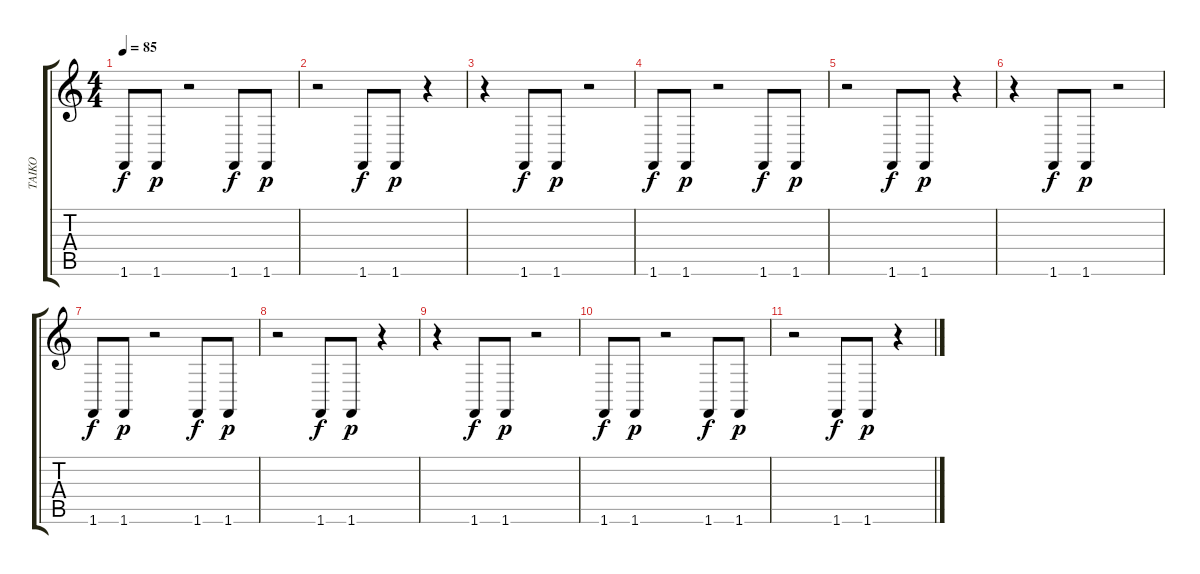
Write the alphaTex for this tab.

\track ("TAIKO" "TAIKO") {instrument taikodrum}
\staff {score tabs}
\tuning (E4 B3 G3 D3 A2 E2) {hide}
\ts (4 4)
\tempo 85
\clef g2
\ks c
1.6.8{dy f balance 1} 1.6.8{dy p} r.2 1.6.8{dy f balance 14} 1.6.8{dy p} |
r.2 1.6.8{dy f balance 1} 1.6.8{dy p} r.4 |
r.4 1.6.8{dy f balance 14} 1.6.8{dy p} r.2 |
1.6.8{dy f balance 1} 1.6.8{dy p} r.2 1.6.8{dy f balance 14} 1.6.8{dy p} |
r.2 1.6.8{dy f balance 1} 1.6.8{dy p} r.4 |
r.4 1.6.8{dy f balance 14} 1.6.8{dy p} r.2 |
1.6.8{dy f balance 1} 1.6.8{dy p} r.2 1.6.8{dy f balance 14} 1.6.8{dy p} |
r.2 1.6.8{dy f balance 1} 1.6.8{dy p} r.4 |
r.4 1.6.8{dy f balance 14} 1.6.8{dy p} r.2 |
1.6.8{dy f balance 1} 1.6.8{dy p} r.2 1.6.8{dy f balance 14} 1.6.8{dy p} |
r.2 1.6.8{dy f balance 1} 1.6.8{dy p} r.4
